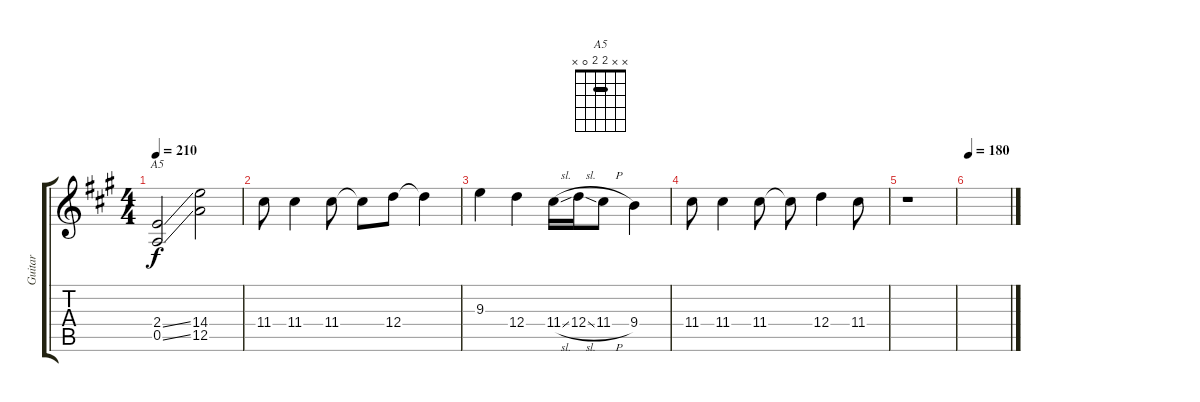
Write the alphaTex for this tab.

\track ("Guitar" "Guitar") {instrument distortionguitar}
\staff {score tabs}
\tuning (E4 B3 G3 D3 A2 E2) {hide}
\chord ("A5" x x 2 2 0 x) {barre 2}
\ts (4 4)
\tempo 210
\clef g2
\ks a
(2.4{ss} 0.5{ss}).2{ch "A5" dy f} (14.4 12.5).2 |
11.4.8 11.4.4 11.4.8 11.4{t}.8 12.4.8 12.4{t}.4 |
9.3.4 12.4.4 11.4{sl}.16 12.4{sl}.16 11.4{h}.8 9.4.4 |
11.4.8 11.4.4 11.4.8 11.4{t}.8 12.4.4 11.4.8 |
r.1 |
\tempo 180
